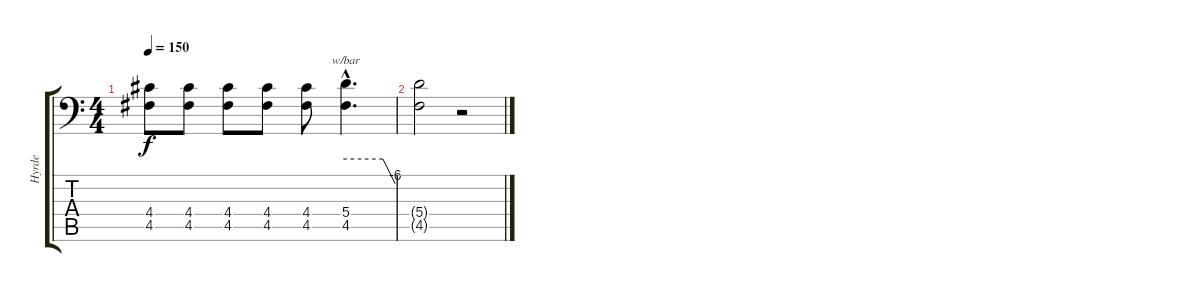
\track ("Hyrde" "Hyrde") {instrument distortionguitar}
\staff {score tabs}
\tuning (B3 G3 D3 A2 D2 A1) {hide}
\ts (4 4)
\tempo 150
\clef f4
\ks c
(4.4 4.5).8{dy f} (4.4 4.5).8 (4.4 4.5).8 (4.4 4.5).8 (4.4 4.5).8 (5.4{hac} 4.5{hac}).4{d tbe (custom default 0 0 45 0 60 -24)} |
(5.4{t} 4.5{t}).2 r.2
